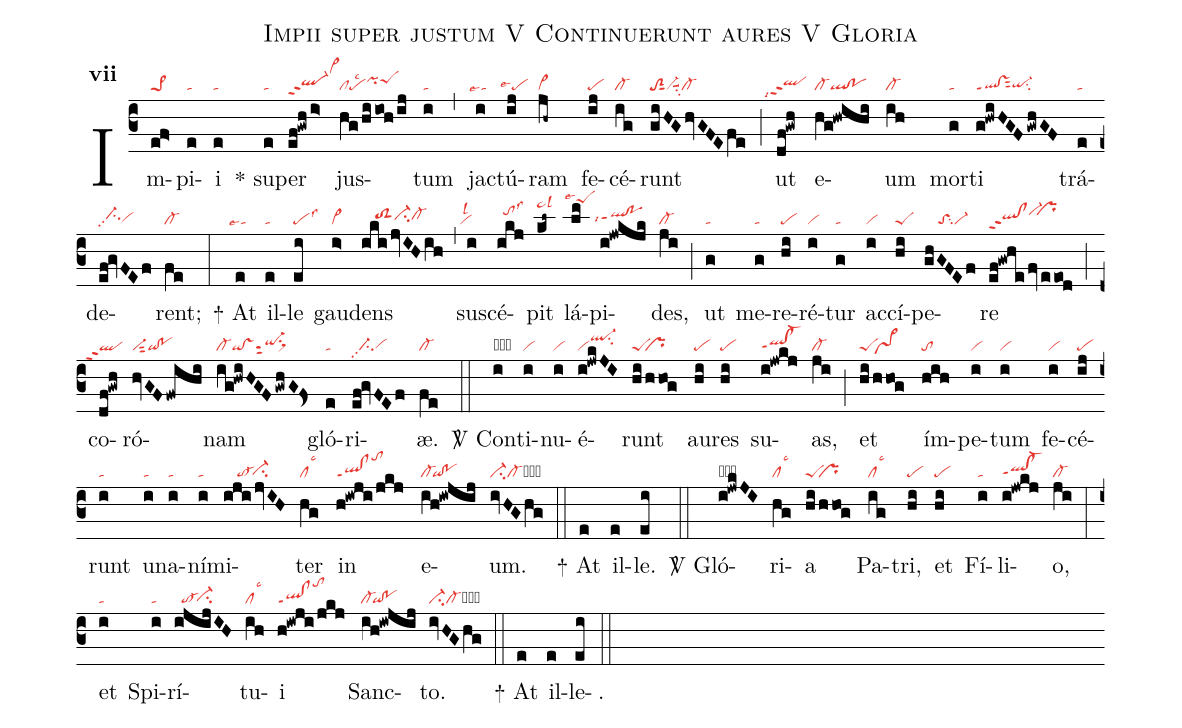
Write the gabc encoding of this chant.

name:Impii super justum V Continuerunt aures V Gloria;
office-part:re;
mode:7;
nabc-lines:1;
%%
initial-style: 1;
name: Impii super justum;
mode: 7;
office-part: Responsorium;
annotation: Resp.;
annotation: vii;
nabc-lines: 1;
%%
(c3) Im(ef>|pe>1)pi(e|ta)i(e|ta) <sp>*</sp> su(e|ta)per(ef!gwh/i>|ql-hhppt2vi>hm) jus(hg/hiioh/ij|clpelsc2pihipeShi)tum(i|ta) (,) jac(i|``talse4)tú(ij|``pelse4)ram(jh~|vi>) fe(ij|pe)cé(ig|cl-)runt(giHGhvGFEfe|toS2sut1vi-suu1su2cl-) (;) ut(df!gwh|````qlhhppt2lsi7) e(hg!hwihi|cl-ql!po)um(ih|cl-) mor(g|ta)ti(g!hwiHGF/gwhGF|ql!vsppt1sut2qi-hgsu2) trá(e|ta)de(ef!gvFEf|//ci-hhpp2vihg)rent;(fe|cl-) (:)
<sp>+</sp> At(e|``talse4) il(e|ta)le(ei|pelss3) gau(i>|vi>)dens(iki/jvIHih|////toS2hhci-hhcl-hh) (,) su(i|``vilsl2)scé(ikj|//tohjlss3)pit(kl~|ta>hmlsl3) lá(lm|``peShplse4)pi(i!jwkjk|``qlhh!pohhppt1lsi7)des,(ji|cl-) (;) ut(g|ta) me(g|ta)re(hi|pe)ré(i|vi)tur(g|ta) ac(i|vi)cí(hi|peS)pe(ghGFEf|////toSsu2vi-)re(ef!gwhe/fv/eeod|qlhh!clhhppt2vi-hj``prhj) (;) co(df!gwh|````qlppt2)ró(hvGF/fwihi|vi-sut2qi!po)nam(ig!hwiHGF/gwhG!Fs>|cl-qi!vssut2qi-hhsu1sux1) gló(e|ta)ri(ef!gvFEf|//ci-pp2vihg)æ.(fe|cl-) (::)

<sp>V/</sp> Con(i|obvi)ti(i|vi)nu(i|vi)é(i!jwkJI|viql-hjsu2)runt(hi/hhog|peS``pr) au(hi|pe)res(hi|pe) su(i!jwkj|qlhg!cl-hgppt1)as,(ji|cl-) (;) et(hi/hhog|peS`vs>he) ím(hih|to)pe(i|vi)tum(i|vi) fe(i|vi)cé(ij|pe)runt(i|ta) un(i|ta)a(i|ta)ní(i|ta)mi(ijijvIH|////to-`ci-hg)ter(hg|cllsc3) in(h!iwji/jkj|ql!clppt1tohm) e(ih!iwjij|cl-`qi!po)um.(ivHGhg|ci-cl-cb) (::)
<sp>+</sp> At(e) il(e)le.(ei) (::)

<sp>V/</sp> Gló(i!jwkJI|obql-hhppt1su2)ri(hg|cllsc3)a(hi/hhog|peS``pr) Pa(ig|cllsc3)tri,(hi|pe) et(hi|pe) Fí(i|ta)li(i!jwkj|qlhg!cl-hgppt1)o,(ji|cl-) (:) et(i|ta) Spi(i|ta)rí(ijijIH|//to-`ci-hg)tu(ih|cllsc3)i(h!iwji/jkj|ql!clppt1tohm) Sanc(ih!iwjij|cl-`qi!po)to.(ivHGhg|ci-cl-cb) (::)
<sp>+</sp> At(e) il(e)le(ei). (::)
